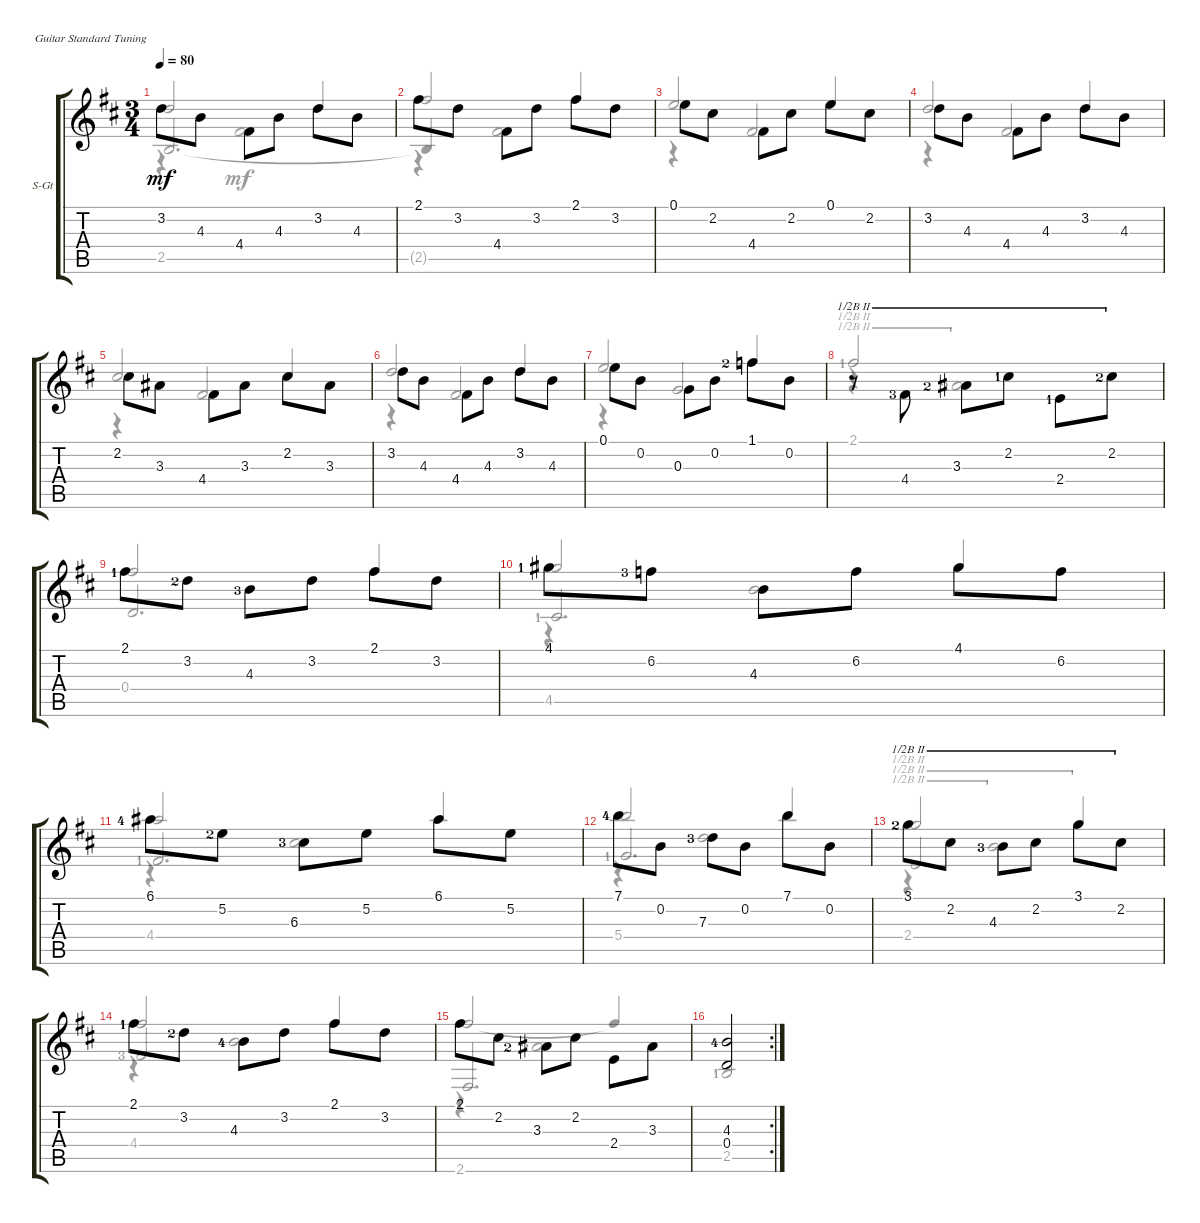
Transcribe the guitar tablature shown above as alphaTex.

\defaultSystemsLayout 4
\bracketExtendMode groupsimilarinstruments
\firstSystemTrackNameOrientation horizontal
\otherSystemsTrackNameOrientation horizontal
\track ("Steel Guitar" "S-Gt") {instrument acousticguitarsteel}
\staff {score tabs}
\tuning (E4 B3 G3 D3 A2 E2)
\voice
\ts (3 4)
\tempo 80
\clef g2
\ks bminor
3.2.8{dy mf beam invert} 4.3.8 4.4.8 4.3.8 3.2.8{beam invert} 4.3.8 |
2.1.8{beam invert} 3.2.8 4.4.8 3.2.8 2.1.8{beam invert} 3.2.8 |
0.1.8{beam invert} 2.2.8 4.4.8 2.2.8 0.1.8{beam invert} 2.2.8 |
3.2.8{beam invert} 4.3.8 4.4.8 4.3.8 3.2.8{beam invert} 4.3.8 |
2.2.8{beam invert} 3.3.8 4.4.8 3.3.8 2.2.8{beam invert} 3.3.8 |
3.2.8{beam invert} 4.3.8 4.4.8 4.3.8 3.2.8{beam invert} 4.3.8 |
0.1.8{beam invert} 0.2.8 0.3.8 0.2.8 1.1{lf 3}.8{beam invert} 0.2.8 |
r.8{barre (2 half) beam invert} 4.4{lf 4}.8{barre (2 half)} 3.3{lf 3}.8{barre (2 half)} 2.2{lf 2}.8{barre (2 half)} 2.4{lf 2}.8{barre (2 half) beam invert} 2.2{lf 3}.8{barre (2 half)} |
2.1{lf 2}.8{beam invert} 3.2{lf 3}.8 4.3{lf 4}.8 3.2.8 2.1.8{beam invert} 3.2.8 |
4.1{lf 2}.8{beam invert} 6.2{lf 4}.8 4.3.8 6.2.8 4.1.8{beam invert} 6.2.8 |
6.1{lf 5}.8{beam invert} 5.2{lf 3}.8 6.3{lf 4}.8 5.2.8 6.1.8{beam invert} 5.2.8 |
7.1{lf 5}.8{beam invert} 0.2.8 7.3{lf 4}.8 0.2.8 7.1.8{beam invert} 0.2.8 |
3.1{lf 3}.8{barre (2 half) beam invert} 2.2.8{barre (2 half)} 4.3{lf 4}.8{barre (2 half)} 2.2.8{barre (2 half)} 3.1.8{barre (2 half) beam invert} 2.2.8{barre (2 half)} |
2.1{lf 2}.8{beam invert} 3.2{lf 3}.8 4.3{lf 5}.8 3.2.8 2.1.8{beam invert} 3.2.8 |
2.1.8{beam invert} 2.2.8 3.3{lf 3}.8 2.2.8 2.4.8{beam invert} 3.3.8 |
\rc 2
(4.3{lf 5} 0.4).2
\voice
\clef g2
\ottava regular
\simile none
\ks bminor
2.5.2{d dy mf beam invert} |
2.5{t}.4{beam invert} |
|
|
|
|
|
|
0.4.2{d beam invert} |
4.5{lf 2}.2{d beam invert} |
4.4{lf 2}.2{d beam invert} |
5.4{lf 2}.2{d beam invert} |
2.4.2{d barre (2 half) beam invert} |
4.4{lf 4}.2{d beam invert} |
2.6.2{d beam invert} |
2.5{lf 2}.2{beam invert}
\voice
\clef g2
\ottava regular
\simile none
\ks bminor
3.2.2{dy mf beam invert} 3.2.4{beam invert} |
2.1.2{beam invert} 2.1.4{beam invert} |
0.1.2{beam invert} 0.1.4{beam invert} |
3.2.2{beam invert} 3.2.4{beam invert} |
2.2.2{beam invert} 2.2.4{beam invert} |
3.2.2{beam invert} 3.2.4{beam invert} |
0.1.2{beam invert} 1.1{lf 3}.4{beam invert} |
2.1{lf 2}.2{barre (2 half) beam invert} |
2.1{lf 2}.2{beam invert} 2.1.4{beam invert} |
4.1{lf 2}.2{beam invert} 4.1.4{beam invert} |
6.1{lf 5}.2{beam invert} 6.1.4{beam invert} |
7.1{lf 5}.2{beam invert} 7.1.4{beam invert} |
3.1{lf 3}.2{barre (2 half) beam invert} 3.1.4{barre (2 half) beam invert} |
2.1{lf 2}.2{beam invert} 2.1.4{beam invert} |
2.1.2{beam invert} 2.1{t}.4{beam invert} |
\voice
\clef g2
\ottava regular
\simile none
\ks bminor
r.4{dy mf} 4.4.2 |
r.4 4.4.2 |
r.4 4.4.2{beam invert} |
r.4{beam invert} 4.4.2{beam invert} |
r.4 4.4.2{beam invert} |
r.4{beam invert} 4.4.2{beam invert} |
r.4{beam invert} 0.3.2{beam invert} |
r.4{barre (2 half)} 3.3{lf 3}.2{barre (2 half)} |
|
r.4 4.3.2 |
r.4 6.3{lf 4}.2 |
r.4 7.3{lf 4}.2 |
r.4{barre (2 half)} 4.3{lf 4}.2{barre (2 half)} |
r.4 4.3{lf 5}.2 |
r.4 3.3{lf 3}.2 |
